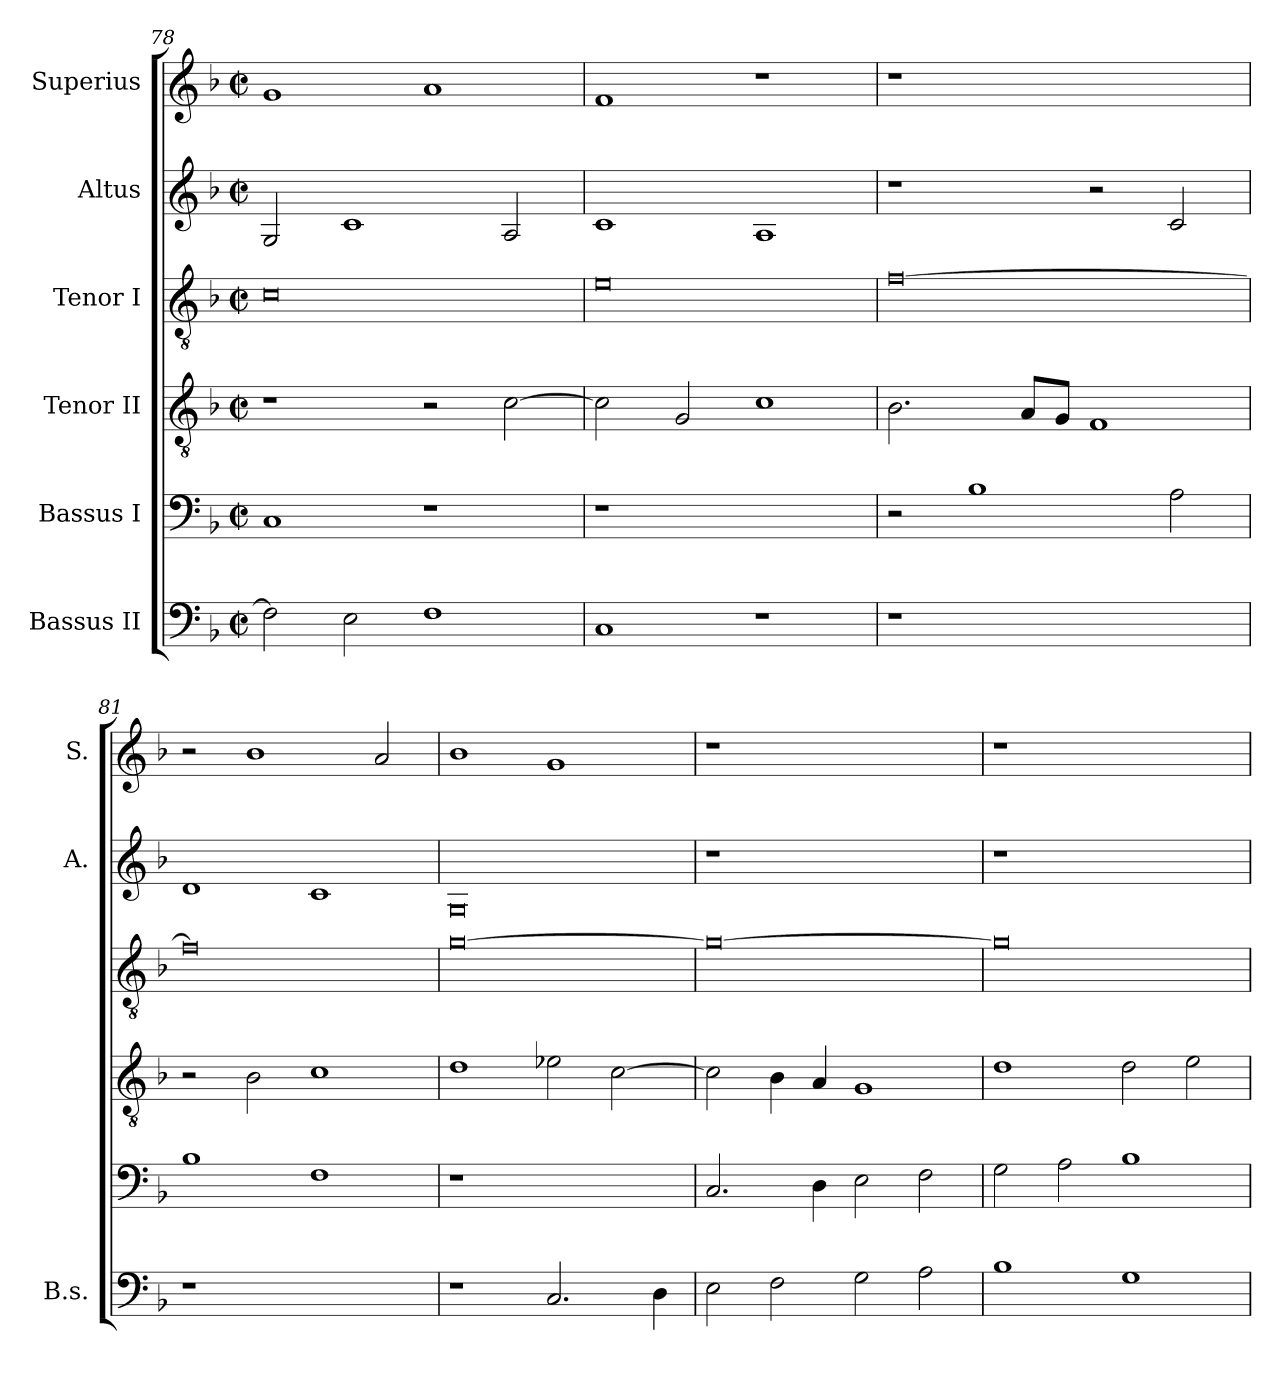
**kern	**kern	**kern	**kern	**kern	**kern
*part6	*part5	*part4	*part3	*part2	*part1
*staff6	*staff5	*staff4	*staff3	*staff2	*staff1
*I"Bassus II	*I"Bassus I	*I"Tenor II	*I"Tenor I	*I"Altus	*I"Superius
*I'B.s.	*	*	*	*I'A.	*I'S.
*clefF4	*clefF4	*clefGv2	*clefGv2	*clefG2	*clefG2
*	*	*ITrd7c12	*ITrd7c12	*	*
*k[b-]	*k[b-]	*k[b-]	*k[b-]	*k[b-]	*k[b-]
*F:	*F:	*F:	*F:	*F:	*F:
*M2/2	*M2/2	*M2/2	*M2/2	*M2/2	*M2/2
*met(c|)	*met(c|)	*met(c|)	*met(c|)	*met(c|)	*met(c|)
=78	=78	=78	=78	=78	=78
2Fi\]	1Ci	1r	0Ci	2Gi/	1gi
2Ei\	.	.	.	1ci	.
1Fi	1r	2r	.	.	1ai
.	.	[>2Ci\	.	2Ai/	.
=79	=79	=79	=79	=79	=79
!	!LO:N:vis=1	!	!	!	!
1Ci	1r	2Ci\]	0Ei	1ci	1fi
.	.	2GGi/	.	.	.
1r	1ryy	1Ci	.	1Ai	1r
=80	=80	=80	=80	=80	=80
!LO:N:vis=1	!	!	!	!	!LO:N:vis=1
1r	2r	2.BB-i\	[>0Fi	1r	1r
.	1B-i	.	.	.	.
.	.	8AAi/L	.	.	.
.	.	8GGi/J	.	.	.
1ryy	.	1FFi	.	2r	1ryy
.	2Ai\	.	.	2ci/	.
=81	=81	=81	=81	=81	=81
!LO:N:vis=1	!	!	!	!	!
1r	1B-i	2r	0Fi]	1di	2r
.	.	2BB-i\	.	.	1b-i
1ryy	1Fi	1Ci	.	1ci	.
.	.	.	.	.	2ai/
!!LO:PB:g=z
=82	=82	=82	=82	=82	=82
!	!LO:N:vis=1	!	!	!	!
1r	1r	1Di	[>0Gi	0Gi	1b-i
2.Ci/	1ryy	2E-Xi\	.	.	1gi
.	.	[>2Ci\	.	.	.
4Di\	.	.	.	.	.
=83	=83	=83	=83	=83	=83
!	!	!	!	!LO:N:vis=1	!LO:N:vis=1
2Ei\	2.Ci/	2Ci\]	0Gi_>	1r	1r
2Fi\	.	4BB-i\	.	.	.
.	4Di\	4AAi/	.	.	.
2Gi\	2Ei\	1GGi	.	1ryy	1ryy
2Ai\	2Fi\	.	.	.	.
=84	=84	=84	=84	=84	=84
!	!	!	!	!LO:N:vis=1	!LO:N:vis=1
1B-i	2Gi\	1Di	0Gi]	1r	1r
.	2Ai\	.	.	.	.
1Gi	1B-i	2Di\	.	1ryy	1ryy
.	.	2Ei\	.	.	.
=	=	=	=	=	=
*-	*-	*-	*-	*-	*-
